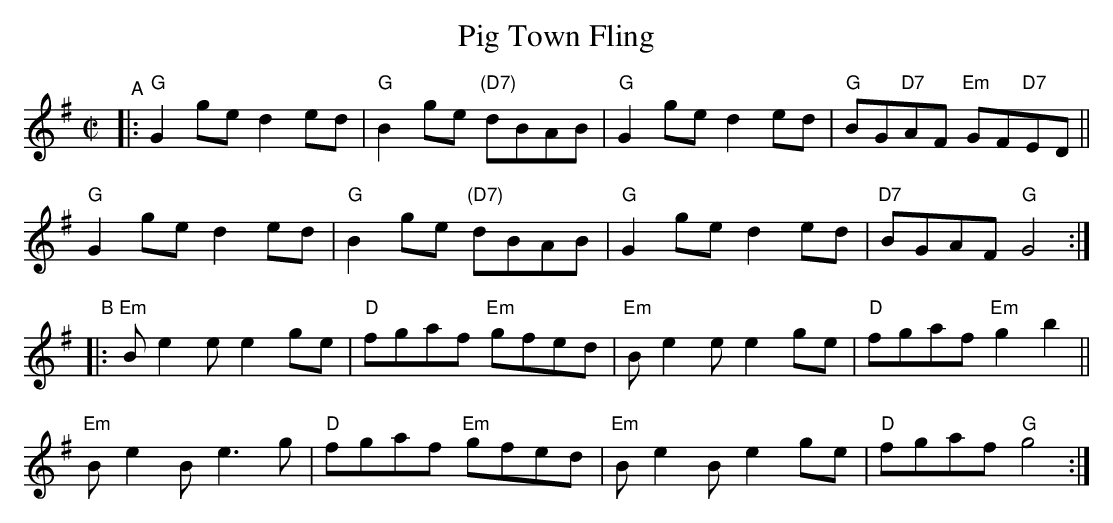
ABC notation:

X:1
T: Pig Town Fling
M: C|
L: 1/8
K: G
"^A"|:\
"G"G2ge d2ed | "G"B2ge "(D7)"dBAB | "G"G2ge d2ed | "G"BG"D7"AF "Em"GF"D7"ED ||
"G"G2ge d2ed | "G"B2ge "(D7)"dBAB | "G"G2ge d2ed |"D7"BGAF "G"G4 :|
"^B"|:\
"Em"Be2e e2ge | "D"fgaf "Em"gfed |"Em"Be2 ee2ge | "D"fgaf "Em"g2b2 ||
"Em"Be2B e3g  | "D"fgaf "Em"gfed |"Em"Be2 Be2ge | "D"fgaf "G"g4 :|
